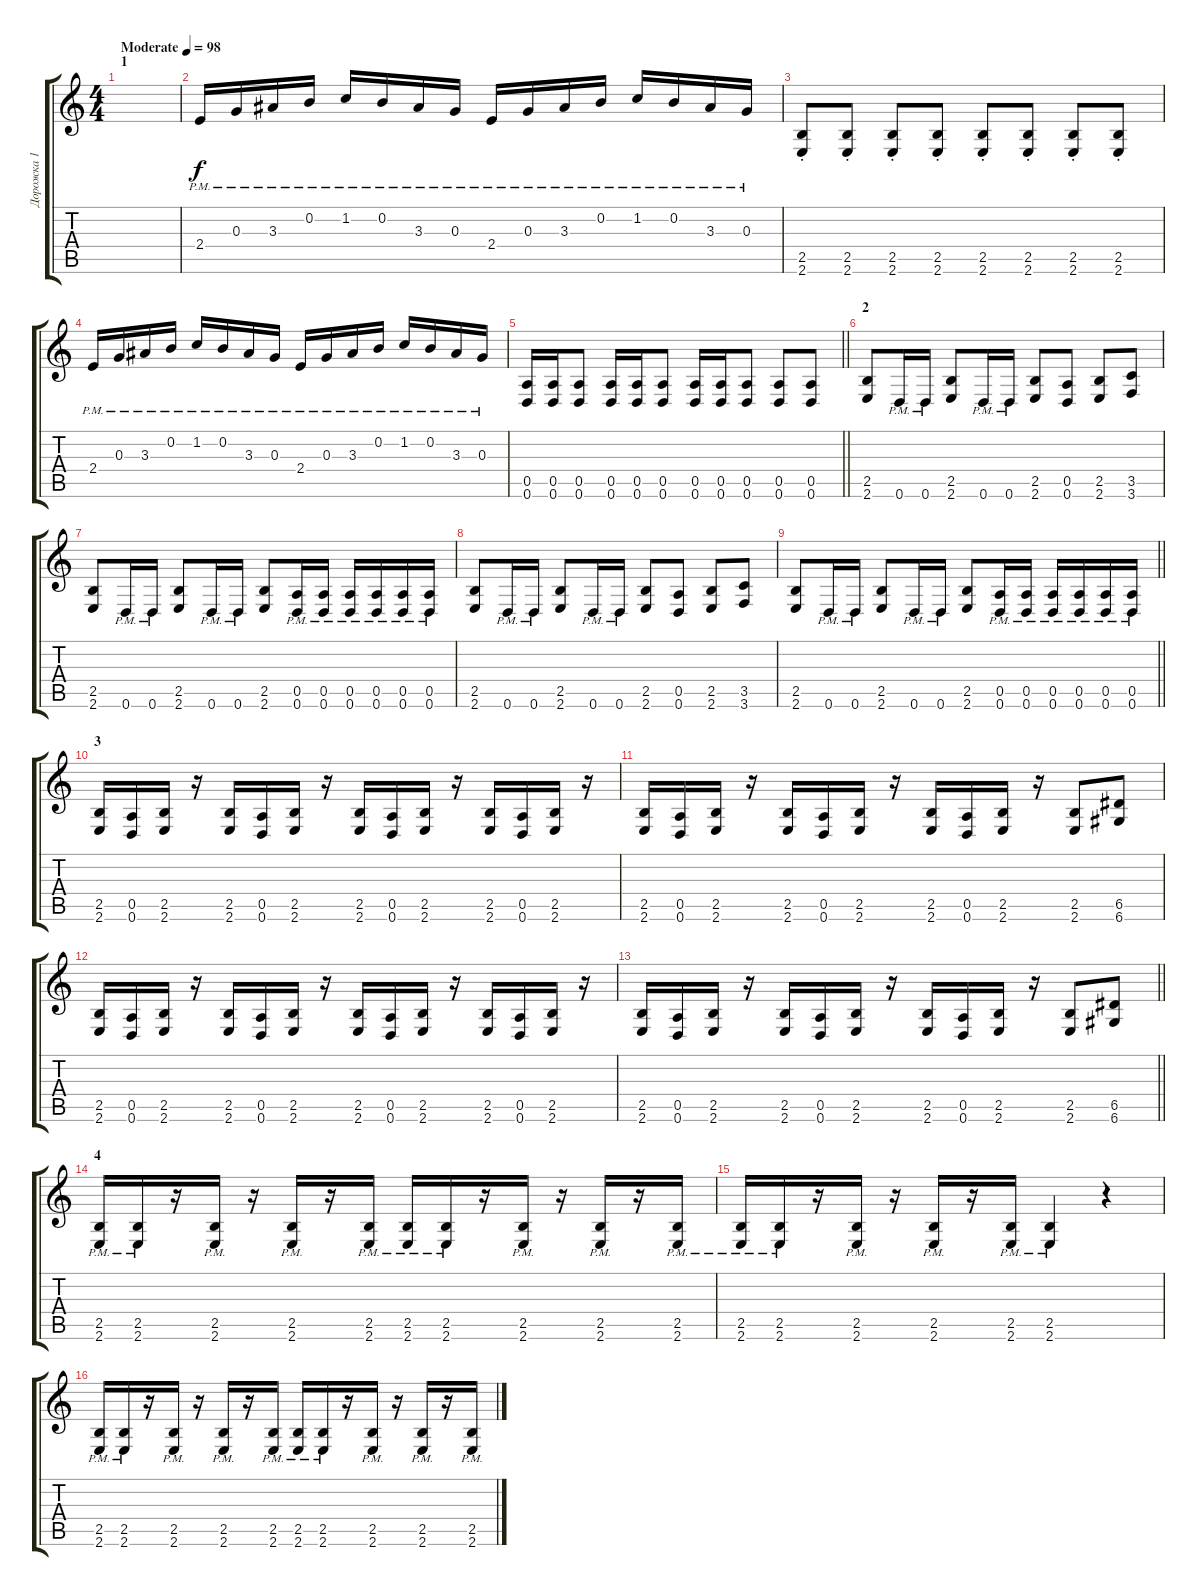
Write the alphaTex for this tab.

\track ("Дорожка 1" "Дорожка 1") {instrument overdrivenguitar}
\staff {score tabs}
\tuning (E4 B3 G3 D3 A2 D2) {hide}
\ts (4 4)
\section ("" "1")
\tempo (98 "Moderate")
\clef g2
\ks c
|
2.4{pm}.16 0.3{pm}.16 3.3{pm}.16 0.2{pm}.16 1.2{pm}.16 0.2{pm}.16 3.3{pm}.16 0.3{pm}.16 2.4{pm}.16 0.3{pm}.16 3.3{pm}.16 0.2{pm}.16 1.2{pm}.16 0.2{pm}.16 3.3{pm}.16 0.3{pm}.16 |
(2.5{st} 2.6{st}).8 (2.5{st} 2.6{st}).8 (2.5{st} 2.6{st}).8 (2.5{st} 2.6{st}).8 (2.5{st} 2.6{st}).8 (2.5{st} 2.6{st}).8 (2.5{st} 2.6{st}).8 (2.5{st} 2.6{st}).8 |
2.4{pm}.16 0.3{pm}.16 3.3{pm}.16 0.2{pm}.16 1.2{pm}.16 0.2{pm}.16 3.3{pm}.16 0.3{pm}.16 2.4{pm}.16 0.3{pm}.16 3.3{pm}.16 0.2{pm}.16 1.2{pm}.16 0.2{pm}.16 3.3{pm}.16 0.3{pm}.16 |
\barLineRight lightlight
(0.5 0.6).16 (0.5 0.6).16 (0.5 0.6).8 (0.5 0.6).16 (0.5 0.6).16 (0.5 0.6).8 (0.5 0.6).16 (0.5 0.6).16 (0.5 0.6).8 (0.5 0.6).8 (0.5 0.6).8 |
\section ("" "2")
(2.5 2.6).8 0.6{pm}.16 0.6{pm}.16 (2.5 2.6).8 0.6{pm}.16 0.6{pm}.16 (2.5 2.6).8 (0.5 0.6).8 (2.5 2.6).8 (3.5 3.6).8 |
(2.5 2.6).8 0.6{pm}.16 0.6{pm}.16 (2.5 2.6).8 0.6{pm}.16 0.6{pm}.16 (2.5 2.6).8 (0.5{pm} 0.6{pm}).16 (0.5{pm} 0.6{pm}).16 (0.5{pm} 0.6{pm}).16 (0.5{pm} 0.6{pm}).16 (0.5{pm} 0.6{pm}).16 (0.5{pm} 0.6{pm}).16 |
(2.5 2.6).8 0.6{pm}.16 0.6{pm}.16 (2.5 2.6).8 0.6{pm}.16 0.6{pm}.16 (2.5 2.6).8 (0.5 0.6).8 (2.5 2.6).8 (3.5 3.6).8 |
\barLineRight lightlight
(2.5 2.6).8 0.6{pm}.16 0.6{pm}.16 (2.5 2.6).8 0.6{pm}.16 0.6{pm}.16 (2.5 2.6).8 (0.5{pm} 0.6{pm}).16 (0.5{pm} 0.6{pm}).16 (0.5{pm} 0.6{pm}).16 (0.5{pm} 0.6{pm}).16 (0.5{pm} 0.6{pm}).16 (0.5{pm} 0.6{pm}).16 |
\section ("" "3")
(2.5 2.6).16 (0.5 0.6).16 (2.5 2.6).16 r.16 (2.5 2.6).16 (0.5 0.6).16 (2.5 2.6).16 r.16 (2.5 2.6).16 (0.5 0.6).16 (2.5 2.6).16 r.16 (2.5 2.6).16 (0.5 0.6).16 (2.5 2.6).16 r.16 |
(2.5 2.6).16 (0.5 0.6).16 (2.5 2.6).16 r.16 (2.5 2.6).16 (0.5 0.6).16 (2.5 2.6).16 r.16 (2.5 2.6).16 (0.5 0.6).16 (2.5 2.6).16 r.16 (2.5 2.6).8 (6.5 6.6).8 |
(2.5 2.6).16 (0.5 0.6).16 (2.5 2.6).16 r.16 (2.5 2.6).16 (0.5 0.6).16 (2.5 2.6).16 r.16 (2.5 2.6).16 (0.5 0.6).16 (2.5 2.6).16 r.16 (2.5 2.6).16 (0.5 0.6).16 (2.5 2.6).16 r.16 |
\barLineRight lightlight
(2.5 2.6).16 (0.5 0.6).16 (2.5 2.6).16 r.16 (2.5 2.6).16 (0.5 0.6).16 (2.5 2.6).16 r.16 (2.5 2.6).16 (0.5 0.6).16 (2.5 2.6).16 r.16 (2.5 2.6).8 (6.5 6.6).8 |
\section ("" "4")
(2.5{pm} 2.6{pm}).16 (2.5{pm} 2.6{pm}).16 r.16 (2.5{pm} 2.6{pm}).16 r.16 (2.5{pm} 2.6{pm}).16 r.16 (2.5{pm} 2.6{pm}).16 (2.5{pm} 2.6{pm}).16 (2.5{pm} 2.6{pm}).16 r.16 (2.5{pm} 2.6{pm}).16 r.16 (2.5{pm} 2.6{pm}).16 r.16 (2.5{pm} 2.6{pm}).16 |
(2.5{pm} 2.6{pm}).16 (2.5{pm} 2.6{pm}).16 r.16 (2.5{pm} 2.6{pm}).16 r.16 (2.5{pm} 2.6{pm}).16 r.16 (2.5{pm} 2.6{pm}).16 (2.5{pm} 2.6{pm}).4 r.4 |
(2.5{pm} 2.6{pm}).16 (2.5{pm} 2.6{pm}).16 r.16 (2.5{pm} 2.6{pm}).16 r.16 (2.5{pm} 2.6{pm}).16 r.16 (2.5{pm} 2.6{pm}).16 (2.5{pm} 2.6{pm}).16 (2.5{pm} 2.6{pm}).16 r.16 (2.5{pm} 2.6{pm}).16 r.16 (2.5{pm} 2.6{pm}).16 r.16 (2.5{pm} 2.6{pm}).16
